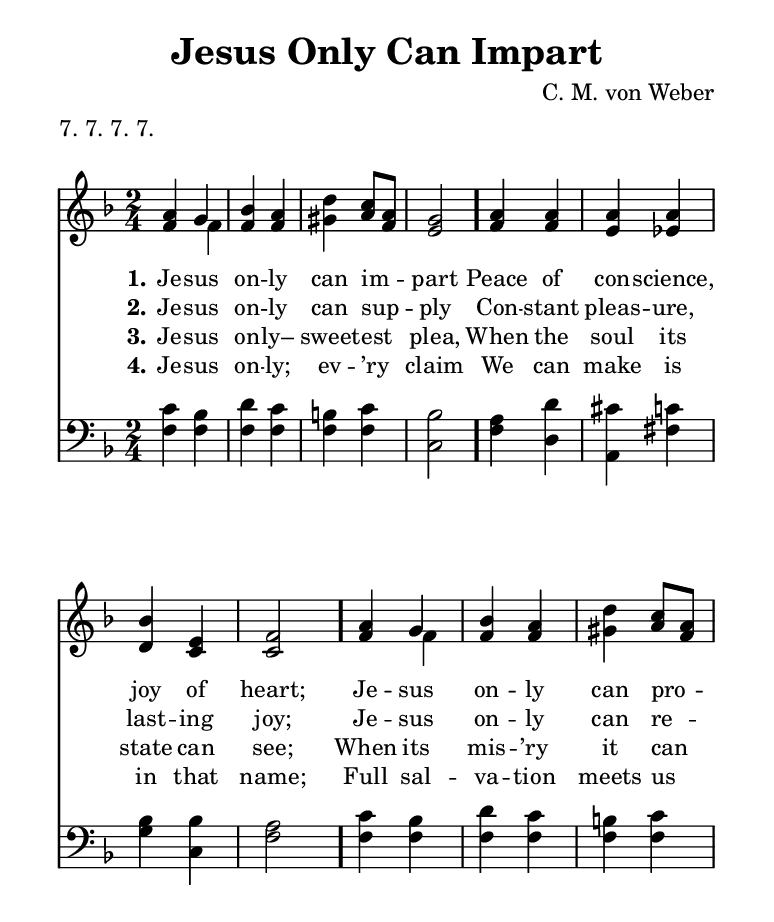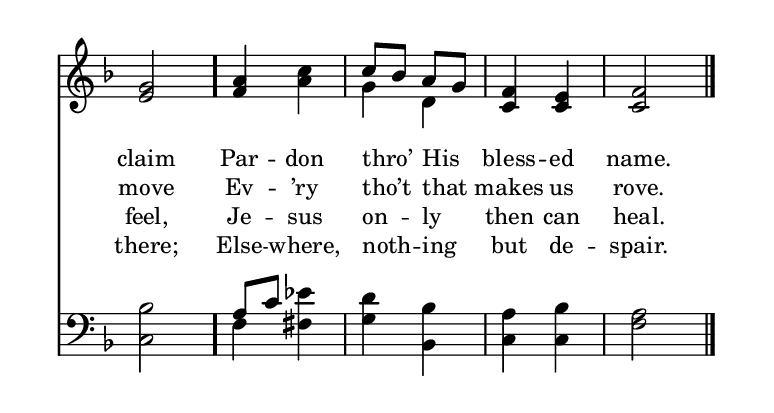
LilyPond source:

\include "common/global.ily"
\paper {
  \include "common/paper.ily"
  ragged-bottom = ##t
  ragged-last-bottom = ##t
  systems-per-page = #(cond (is-eogsized 2) (#t #f))
  system-system-spacing.padding = 11
}

\header{
  %gospel
  hymnnumber = "24"
  title = "Jesus Only Can Impart"
  tunename = "Weber"
  meter = "7. 7. 7. 7."
  poet = ""
  composer = "C. M. von Weber"
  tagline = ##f
}

% for fermata in MIDI
ta = { \tempo 4=80 }
tb = { \tempo 4=40 }

patternAA = { c4      c4 | c4 c4           | c4 c8[ c8] | c2 }
patternAB = { c4      c4 | c4 c4           | c4 c4      | c2 }
patternAC = { c4      c4 | c8[ c8] c8[ c8] | c4 c4      | c2 }
patternAD = { c8[ c8] c4 | c4 c4           | c4 c4      | c2 }

global = {
  \include "common/overrides.ily"
  \override Staff.TimeSignature.style = #'numbered
  \time 2/4
  \override Score.MetronomeMark.transparent = ##t % hide all fermata changes too
  \ta
  \key f \major
  \autoBeamOff
}

notesSoprano = {
\global
\relative c'' {

  \changePitch \patternAA { a g | bes a     | d c a  | g }
  \changePitch \patternAB { a a | a a       | bes e, | f }
  \changePitch \patternAA { a g | bes a     | d c a  | g }
  \changePitch \patternAC { a c | c bes a g | f e    | f }

  \bar "|."

}
}

notesAlto = {
\global
\relative e' {

  \changePitch \patternAA { f f | f f   | gis a f | e }
  \changePitch \patternAB { f f | e ees | d c     | c }
  \changePitch \patternAA { f f | f f   | gis a f | e }
  \changePitch \patternAB { f a | g d   | c c     | c }

}
}

notesTenor = {
\global
\relative a {

  \changePitch \patternAB { c bes   | d c   | b c     | bes }
  \changePitch \patternAB { a d     | cis c | bes bes | a   }
  \changePitch \patternAB { c bes   | d c   | b c     | bes }
  \changePitch \patternAD { a c ees | d bes | a bes   | a   }

}
}

notesBass = {
\global
\relative f {

  \changePitch \patternAB { f f   | f f    | f f  | c }
  \changePitch \patternAB { f d   | a fis' | g c, | f }
  \changePitch \patternAB { f f   | f f    | f f  | c }
  \changePitch \patternAB { f fis | g bes, | c c  | f }

}
}

wordsA = \lyricmode {
\set stanza = "1."

Je -- sus on -- ly can im -- part \bar "."
Peace of con -- science, joy of heart; \bar "." \eogbreak
Je -- sus on -- ly can pro -- claim \bar "."
Par -- don thro’ His bless -- ed name. \bar "." \eogbreak

}

wordsB = \lyricmode {
\set stanza = "2."

Je -- sus on -- ly can sup -- ply
Con -- stant pleas -- ure, last -- ing joy;
Je -- sus on -- ly can re -- move
Ev -- ’ry tho’t that makes us rove.

}

wordsC = \lyricmode {
\set stanza = "3."

Je -- sus on -- ly– sweet -- est plea,
When the soul its state can see;
When its mis -- ’ry it can feel,
Je -- sus on -- ly then can heal.

}

wordsD = \lyricmode {
\set stanza = "4."

Je -- sus on -- ly; ev -- ’ry claim
We can make is in that name;
Full sal -- va -- tion meets us there;
Else -- where, noth -- ing but de -- spair.

}

\score {
  \context ChoirStaff <<
    \context Staff = upper <<
      \set Staff.autoBeaming = ##f
      \set ChoirStaff.systemStartDelimiter = #'SystemStartBar
      \set ChoirStaff.printPartCombineTexts = ##f
      \partcombine #'(2 . 9) \notesSoprano \notesAlto
      \context NullVoice = sopranos { \voiceOne << \notesSoprano >> }
      \context Lyrics = one   \lyricsto sopranos \wordsA
      \context Lyrics = two   \lyricsto sopranos \wordsB
      \context Lyrics = three \lyricsto sopranos \wordsC
      \context Lyrics = four  \lyricsto sopranos \wordsD
      %\context Lyrics = five  \lyricsto sopranos \wordsE
    >>
    \context Staff = men <<
      \set Staff.autoBeaming = ##f
      \clef bass
      \set ChoirStaff.printPartCombineTexts = ##f
      \partcombine #'(2 . 9) \notesTenor \notesBass
    >>
  >>
  \layout {
    \include "common/layout.ily"
  }
  \midi{
    \include "common/midi.ily"
  }
}

\version "2.19.49"  % necessary for upgrading to future LilyPond versions.

% vi:set et ts=2 sw=2 ai nocindent syntax=lilypond:
